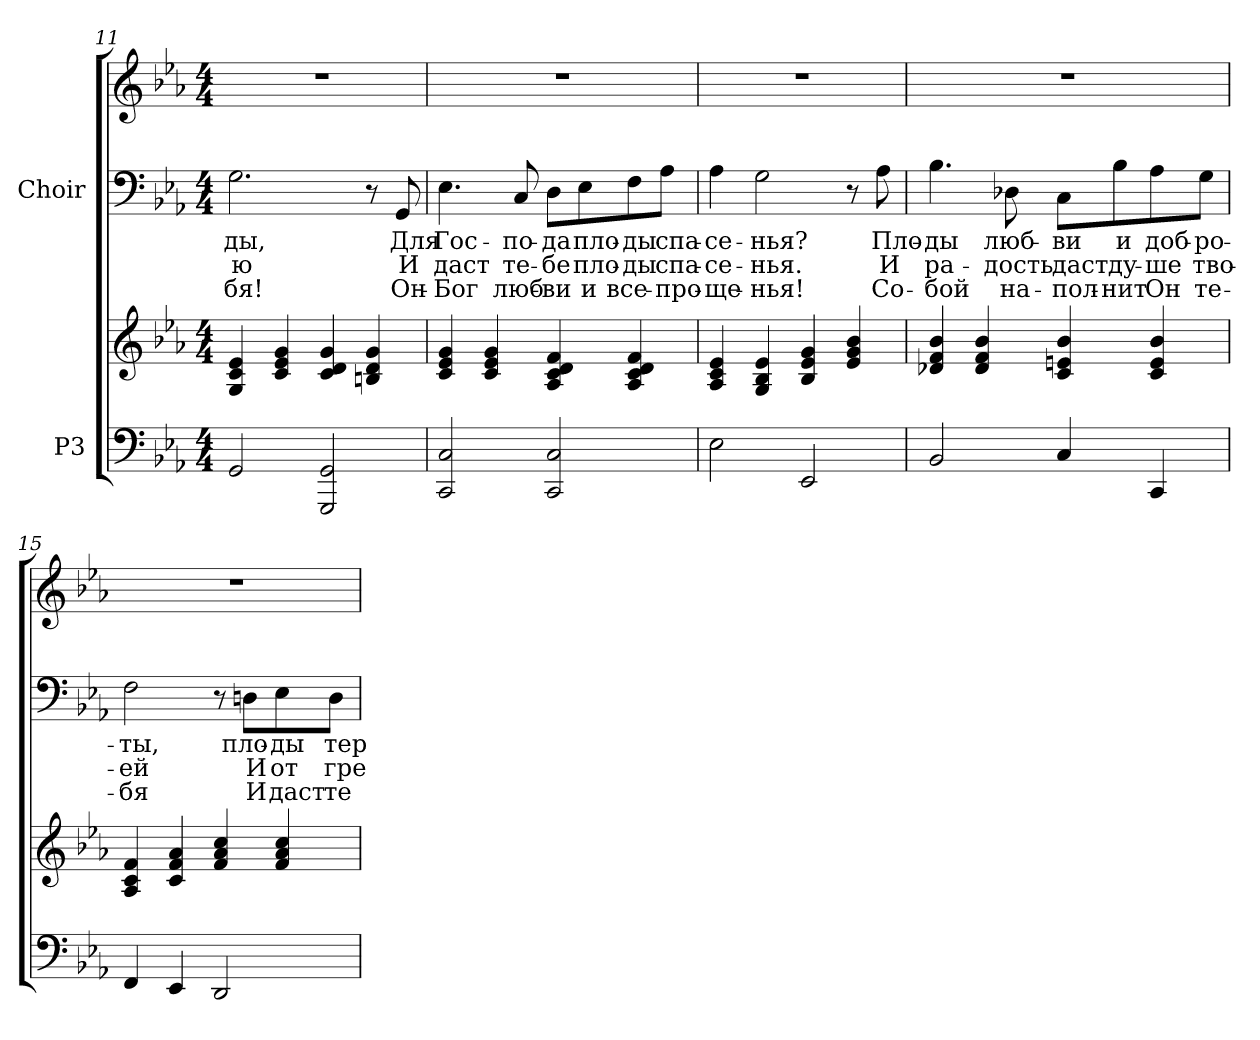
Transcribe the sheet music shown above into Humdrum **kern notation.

**kern	**kern	**kern	**text	**text	**text	**kern
*part2	*part2	*part1	*part1	*part1	*part1	*part1
*staff4	*staff3	*staff2	*staff2	*staff2	*staff2	*staff1
*I"P3	*	*I"Choir	*	*	*	*
*clefF4	*clefG2	*clefF4	*	*	*	*clefG2
*k[b-e-a-]	*k[b-e-a-]	*k[b-e-a-]	*	*	*	*k[b-e-a-]
*c:	*c:	*c:	*	*	*	*c:
*M4/4	*M4/4	*M4/4	*	*	*	*M4/4
=11	=11	=11	=11	=11	=11	=11
!	!	!	!LO:LY:a:color=#000000	!LO:LY:a:color=#000000	!LO:LY:a:color=#000000	!
2GGi/	4Gi/ 4ci 4e-i	2.Gi\	-ды,	-ю	-бя!	1r
.	4ci/ 4e-i 4gi	.	.	.	.	.
2GGGi/ 2GGi	4ci/ 4di 4gi	.	.	.	.	.
.	4Bni/ 4di 4gi	8r	.	.	.	.
!	!	!	!LO:LY:a:color=#000000	!LO:LY:a:color=#000000	!LO:LY:a:color=#000000	!
.	.	8GGi/	Для	И	Он-	.
!!LO:PB:g=z
=12	=12	=12	=12	=12	=12	=12
!	!	!	!LO:LY:a:color=#000000	!LO:LY:a:color=#000000	!LO:LY:a:color=#000000	!
2CCi/ 2Ci	4ci/ 4e-i 4gi	4.E-i\	Гос-	даст	-Бог	1r
.	4ci/ 4e-i 4gi	.	.	.	.	.
!	!	!	!LO:LY:a:color=#000000	!LO:LY:a:color=#000000	!LO:LY:a:color=#000000	!
.	.	8Ci/	-по-	те-	люб-	.
!	!	!	!LO:LY:a:color=#000000	!LO:LY:a:color=#000000	!LO:LY:a:color=#000000	!
2CCi/ 2Ci	4A-i/ 4ci 4di 4fi	8Di\L	-да	-бе	-ви	.
!	!	!	!LO:LY:a:color=#000000	!LO:LY:a:color=#000000	!LO:LY:a:color=#000000	!
.	.	8E-i\	пло-	пло-	и	.
!	!	!	!LO:LY:a:color=#000000	!LO:LY:a:color=#000000	!LO:LY:a:color=#000000	!
.	4A-i/ 4ci 4di 4fi	8Fi\	-ды	-ды	все-	.
!	!	!	!LO:LY:a:color=#000000	!LO:LY:a:color=#000000	!LO:LY:a:color=#000000	!
.	.	8A-i\J	спа-	спа-	-про-	.
=13	=13	=13	=13	=13	=13	=13
!	!	!	!LO:LY:a:color=#000000	!LO:LY:a:color=#000000	!LO:LY:a:color=#000000	!
2E-i\	4A-i/ 4ci 4e-i	4A-i\	-се-	-се-	-ще-	1r
!	!	!	!LO:LY:a:color=#000000	!LO:LY:a:color=#000000	!LO:LY:a:color=#000000	!
.	4Gi/ 4B-i 4e-i	2Gi\	-нья?	-нья.	-нья!	.
2EE-i/	4B-i/ 4e-i 4gi	.	.	.	.	.
.	4e-i/ 4gi 4b-i	8r	.	.	.	.
!	!	!	!LO:LY:a:color=#000000	!LO:LY:a:color=#000000	!LO:LY:a:color=#000000	!
.	.	8A-i\	Пло-	И	Со-	.
=14	=14	=14	=14	=14	=14	=14
!	!	!	!LO:LY:a:color=#000000	!LO:LY:a:color=#000000	!LO:LY:a:color=#000000	!
2BB-i/	4d-Xi/ 4fi 4b-i	4.B-i\	-ды	ра-	-бой	1r
.	4d-i/ 4fi 4b-i	.	.	.	.	.
!	!	!	!LO:LY:a:color=#000000	!LO:LY:a:color=#000000	!LO:LY:a:color=#000000	!
.	.	8D-Xi\	люб-	-дость	на-	.
!	!	!	!LO:LY:a:color=#000000	!LO:LY:a:color=#000000	!LO:LY:a:color=#000000	!
4Ci/	4ci/ 4eni 4b-i	8Ci\L	-ви	даст	-пол-	.
!	!	!	!LO:LY:a:color=#000000	!LO:LY:a:color=#000000	!LO:LY:a:color=#000000	!
.	.	8B-i\	и	ду-	-нит	.
!	!	!	!LO:LY:a:color=#000000	!LO:LY:a:color=#000000	!LO:LY:a:color=#000000	!
4CCi/	4ci/ 4ei 4b-i	8A-i\	доб-	-ше	Он	.
!	!	!	!LO:LY:a:color=#000000	!LO:LY:a:color=#000000	!LO:LY:a:color=#000000	!
.	.	8Gi\J	-ро-	тво-	те-	.
=15	=15	=15	=15	=15	=15	=15
!	!	!	!LO:LY:a:color=#000000	!LO:LY:a:color=#000000	!LO:LY:a:color=#000000	!
4FFi/	4A-i/ 4ci 4fi	2Fi\	-ты,	-ей	-бя	1r
4EE-i/	4ci/ 4fi 4a-i	.	.	.	.	.
2DDi/	4fi/ 4a-i 4cci	8r	.	.	.	.
!	!	!	!LO:LY:a:color=#000000	!LO:LY:a:color=#000000	!LO:LY:a:color=#000000	!
.	.	8Dni\L	пло-	И	И	.
!	!	!	!LO:LY:a:color=#000000	!LO:LY:a:color=#000000	!LO:LY:a:color=#000000	!
.	4fi/ 4a-i 4cci	8E-i\	-ды	от	даст	.
!	!	!	!LO:LY:a:color=#000000	!LO:LY:a:color=#000000	!LO:LY:a:color=#000000	!
.	.	8Di\J	тер--	гре--	те-	.
=	=	=	=	=	=	=
*-	*-	*-	*-	*-	*-	*-
